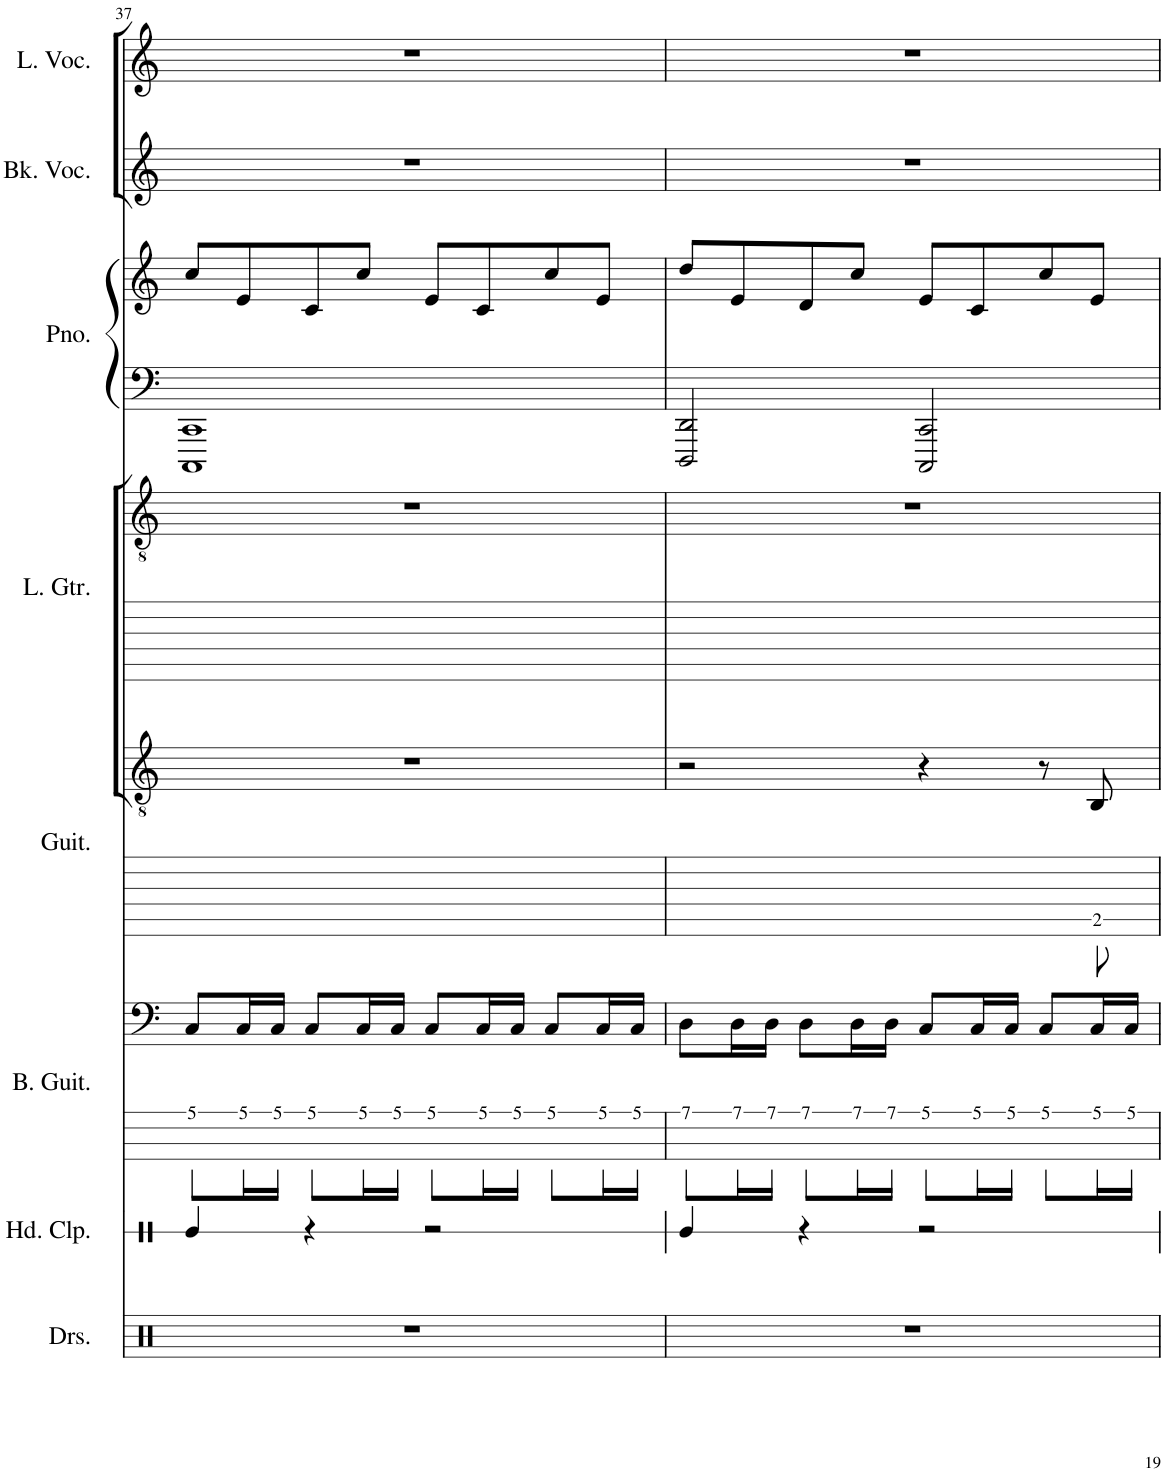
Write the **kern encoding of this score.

**kern	**kern	**kern	**kern	**kern	**kern	**kern	**kern	**kern	**kern	**kern	**kern
*part12	*part11	*part10	*part9	*part8	*part7	*part6	*part5	*part4	*part3	*part2	*part1
*staff12	*staff11	*staff10	*staff9	*staff8	*staff7	*staff6	*staff5	*staff4	*staff3	*staff2	*staff1
*I"Drumset	*I"Hand Clap	*I"Bass Guitar	*I"Bass Guitar	*I"Classical Guitar	*I"Classical Guitar	*I"Lead Guitar	*I"Lead Guitar	*I"Piano	*I"Piano	*I"Backing Vocals	*I"Lead Vocals
*I'Drs.	*I'Hd. Clp.	*I'B. Guit.	*I'B. Guit.	*I'Guit.	*I'Guit.	*I'L. Gtr.	*I'L. Gtr.	*I'Pno.	*I'Pno.	*I'Bk. Voc.	*I'L. Voc.
!!LO:PB:g=z
*clefX	*clefX	*	*clefF4	*	*clefGv2	*	*clefGv2	*clefF4	*clefG2	*clefG2	*clefG2
*	*	*Trd7c12	*Trd7c12	*	*	*	*	*	*	*	*
*k[]	*k[]	*k[]	*k[]	*k[]	*k[]	*k[]	*k[]	*k[]	*k[]	*k[]	*k[]
*M4/4	*M4/4	*M4/4	*M4/4	*M4/4	*M4/4	*M4/4	*M4/4	*M4/4	*M4/4	*M4/4	*M4/4
=37	=37	=37	=37	=37	=37	=37	=37	=37	=37	=37	=37
1r	4Re/	8C\L	8C/L	1r	1r	1r	1r	1CCC 1CC	8cc/L	1r	1r
.	.	16C\L	16C/L	.	.	.	.	.	8e/	.	.
.	.	16C\JJ	16C/JJ	.	.	.	.	.	.	.	.
.	4r	8C\L	8C/L	.	.	.	.	.	8c/	.	.
.	.	16C\L	16C/L	.	.	.	.	.	8cc/J	.	.
.	.	16C\JJ	16C/JJ	.	.	.	.	.	.	.	.
.	2r	8C\L	8C/L	.	.	.	.	.	8e/L	.	.
.	.	16C\L	16C/L	.	.	.	.	.	8c/	.	.
.	.	16C\JJ	16C/JJ	.	.	.	.	.	.	.	.
.	.	8C\L	8C/L	.	.	.	.	.	8cc/	.	.
.	.	16C\L	16C/L	.	.	.	.	.	8e/J	.	.
.	.	16C\JJ	16C/JJ	.	.	.	.	.	.	.	.
=38	=38	=38	=38	=38	=38	=38	=38	=38	=38	=38	=38
1r	4Re/	8D\L	8D\L	2r	2r	1r	1r	2DDD/ 2DD/	8dd/L	1r	1r
.	.	16D\L	16D\L	.	.	.	.	.	8e/	.	.
.	.	16D\JJ	16D\JJ	.	.	.	.	.	.	.	.
.	4r	8D\L	8D\L	.	.	.	.	.	8d/	.	.
.	.	16D\L	16D\L	.	.	.	.	.	8cc/J	.	.
.	.	16D\JJ	16D\JJ	.	.	.	.	.	.	.	.
.	2r	8C\L	8C/L	4r	4r	.	.	2CCC/ 2CC/	8e/L	.	.
.	.	16C\L	16C/L	.	.	.	.	.	8c/	.	.
.	.	16C\JJ	16C/JJ	.	.	.	.	.	.	.	.
.	.	8C\L	8C/L	8r	8r	.	.	.	8cc/	.	.
.	.	16C\L	16C/L	8BB\	8BB/	.	.	.	8e/J	.	.
.	.	16C\JJ	16C/JJ	.	.	.	.	.	.	.	.
=	=	=	=	=	=	=	=	=	=	=	=
*-	*-	*-	*-	*-	*-	*-	*-	*-	*-	*-	*-
